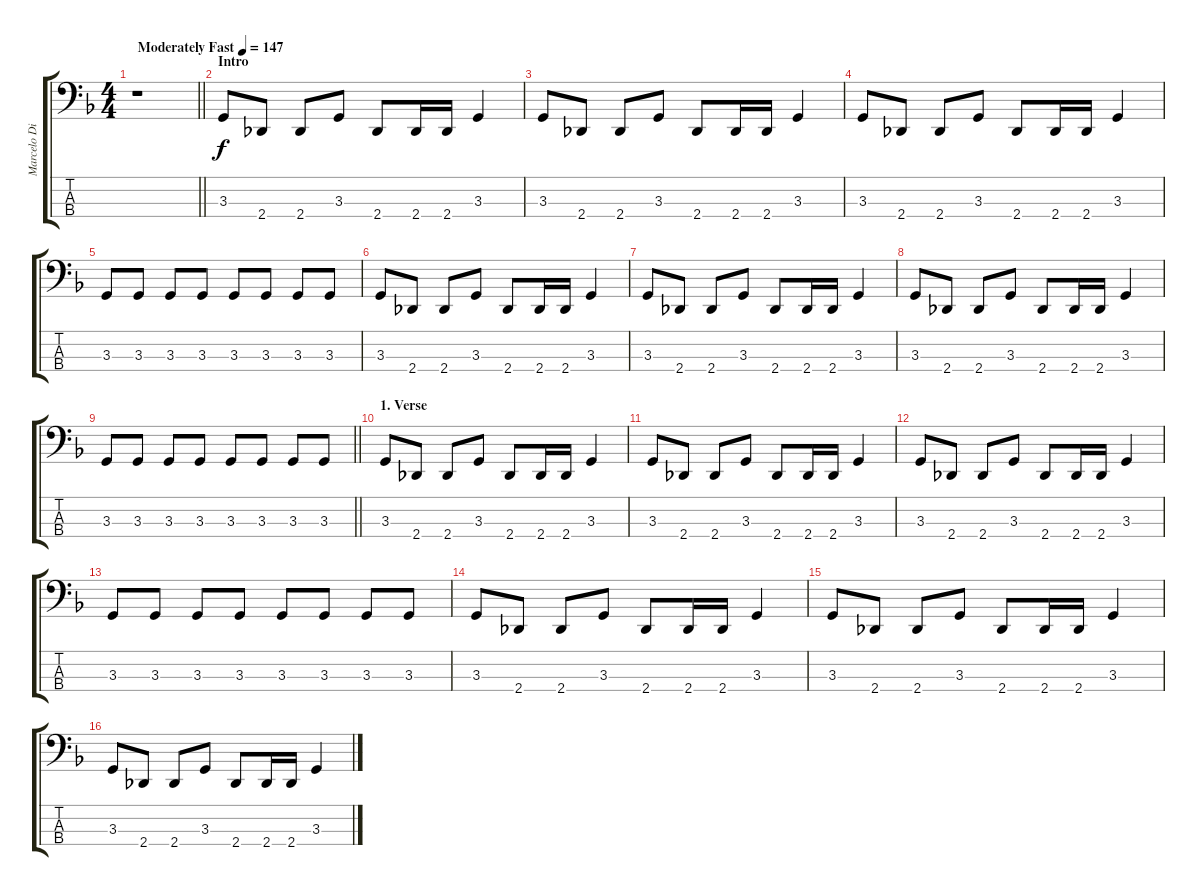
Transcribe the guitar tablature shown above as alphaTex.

\track ("Marcelo Dias (Bass)" "Marcelo Di") {instrument electricbasspick}
\staff {score tabs}
\tuning (D2 A1 E1 B0) {hide}
\ts (4 4)
\tempo (147 "Moderately Fast")
\clef f4
\barLineRight lightlight
\ks f
r.1{dy f instrument electricbasspick} |
\section ("" "Intro")
3.3.8 2.4.8 2.4.8 3.3.8 2.4.8 2.4.16 2.4.16 3.3.4 |
3.3.8 2.4.8 2.4.8 3.3.8 2.4.8 2.4.16 2.4.16 3.3.4 |
3.3.8 2.4.8 2.4.8 3.3.8 2.4.8 2.4.16 2.4.16 3.3.4 |
3.3.8 3.3.8 3.3.8 3.3.8 3.3.8 3.3.8 3.3.8 3.3.8 |
3.3.8 2.4.8 2.4.8 3.3.8 2.4.8 2.4.16 2.4.16 3.3.4 |
3.3.8 2.4.8 2.4.8 3.3.8 2.4.8 2.4.16 2.4.16 3.3.4 |
3.3.8 2.4.8 2.4.8 3.3.8 2.4.8 2.4.16 2.4.16 3.3.4 |
\barLineRight lightlight
3.3.8 3.3.8 3.3.8 3.3.8 3.3.8 3.3.8 3.3.8 3.3.8 |
\section ("" "1. Verse")
3.3.8 2.4.8 2.4.8 3.3.8 2.4.8 2.4.16 2.4.16 3.3.4 |
3.3.8 2.4.8 2.4.8 3.3.8 2.4.8 2.4.16 2.4.16 3.3.4 |
3.3.8 2.4.8 2.4.8 3.3.8 2.4.8 2.4.16 2.4.16 3.3.4 |
3.3.8 3.3.8 3.3.8 3.3.8 3.3.8 3.3.8 3.3.8 3.3.8 |
3.3.8 2.4.8 2.4.8 3.3.8 2.4.8 2.4.16 2.4.16 3.3.4 |
3.3.8 2.4.8 2.4.8 3.3.8 2.4.8 2.4.16 2.4.16 3.3.4 |
3.3.8 2.4.8 2.4.8 3.3.8 2.4.8 2.4.16 2.4.16 3.3.4
